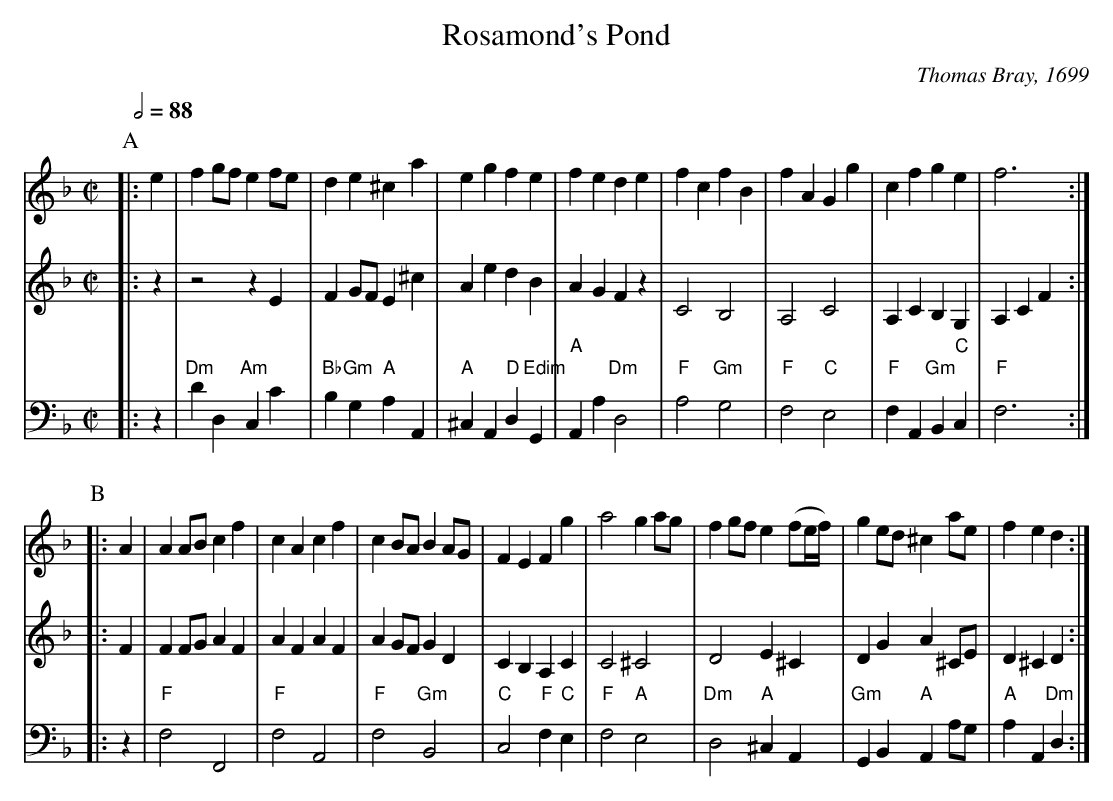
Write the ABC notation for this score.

X:1
T:Rosamond's Pond
C:Thomas Bray, 1699
M:C|
L:1/8
Q:1/2=88
K:Dm
P:A
V:1
|: e2 | f2gf e2fe | d2e2 ^c2a2 | e2g2 f2e2 | f2e2 d2e2 | f2c2 f2B2 | f2A2 G2g2 | c2f2 g2e2 | f6 :|
V:2
|: z2 | z4 z2E2 | F2GF E2^c2 | A2e2 d2B2 | A2G2 F2z2 |
C4 B,4 | A,4 C4 | A,2C2 B,2G,2 | A,2C2 F2 :|
V:3 bass octave=-2
|: z2 | "Dm"d'2d2 "Am"c2c'2 | "Bb"b2"Gm"g2 "A"a2A2 | "A"^c2A2 "D"d2"Edim"G2 | "A"A2a2 "Dm"d4 |
"F"a4 "Gm"g4 | "F"f4 "C"e4 | "F"f2A2 "Gm"B2"C"c2 | "F"f6 :|
P:B
V:1
|: A2 | A2AB c2f2 | c2A2 c2f2 | c2BA B2AG | F2E2 F2g2 | a4 g2ag | f2gf e2(fe/f/) | g2ed ^c2ae | f2e2 d2 :|
V:2
|: F2 | F2FG A2F2 | A2F2 A2F2 | A2GF G2D2 | C2B,2 A,2C2 |
C4 ^C4 | D4 E2^C2 | D2G2 A2^CE | D2^C2 D2 :|
V:3
|: z2 | "F"f4 F4 | "F"f4 A4 | "F"f4 "Gm"B4 | "C"c4 "F"f2"C"e2 |
"F"f4 "A"e4 | "Dm"d4 "A"^c2A2 | "Gm"G2B2 "A"A2ag | "A"a2A2 "Dm"d2 :|
